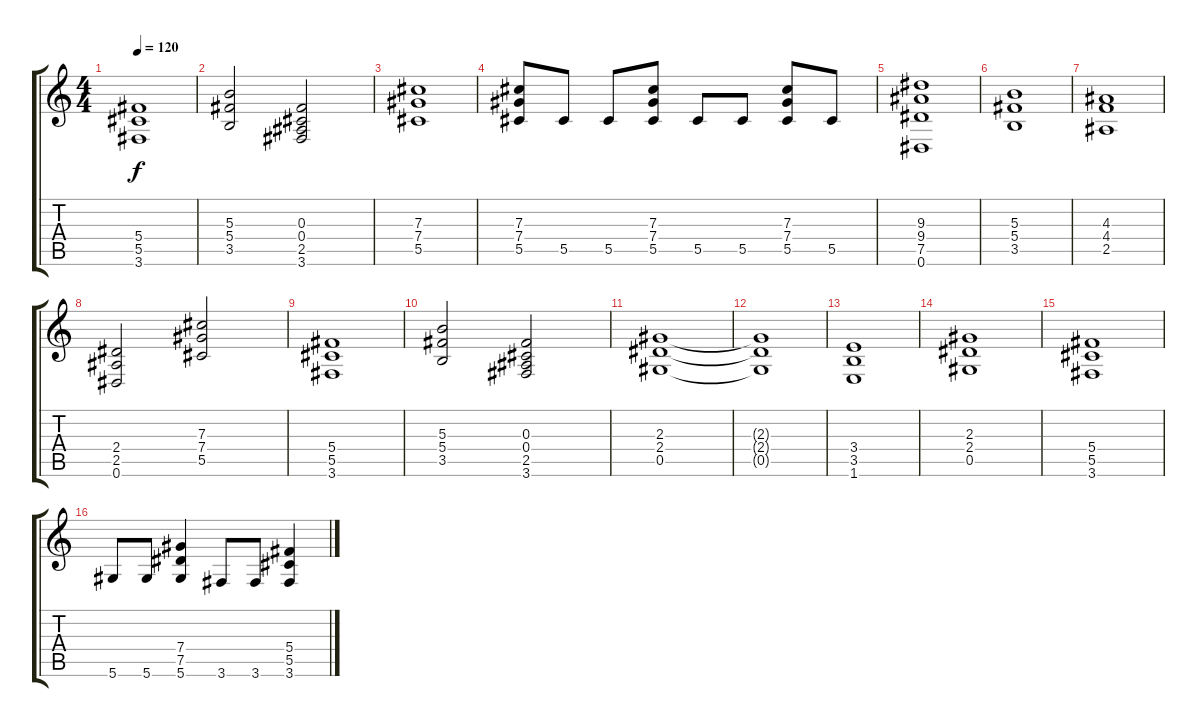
\track "" {instrument distortionguitar}
\staff {score tabs}
\tuning (Eb4 Bb3 Gb3 Db3 Ab2 Eb2) {hide}
\ts (4 4)
\tempo 120
\clef g2
\ks c
(5.4 5.5 3.6).1{dy f} |
(5.3 5.4 3.5).2 (0.3 0.4 2.5 3.6).2 |
(7.3 7.4 5.5).1 |
(7.3 7.4 5.5).8 5.5.8 5.5.8 (7.3 7.4 5.5).8 5.5.8 5.5.8 (7.3 7.4 5.5).8 5.5.8 |
(9.3 9.4 7.5 0.6).1 |
(5.3 5.4 3.5).1 |
(4.3 4.4 2.5).1 |
(2.4 2.5 0.6).2 (7.3 7.4 5.5).2 |
(5.4 5.5 3.6).1 |
(5.3 5.4 3.5).2 (0.3 0.4 2.5 3.6).2 |
(2.3 2.4 0.5).1 |
(2.3{t} 2.4{t} 0.5{t}).1 |
(3.4 3.5 1.6).1 |
(2.3 2.4 0.5).1 |
(5.4 5.5 3.6).1 |
5.6.8 5.6.8 (7.4 7.5 5.6).4 3.6.8 3.6.8 (5.4 5.5 3.6).4
